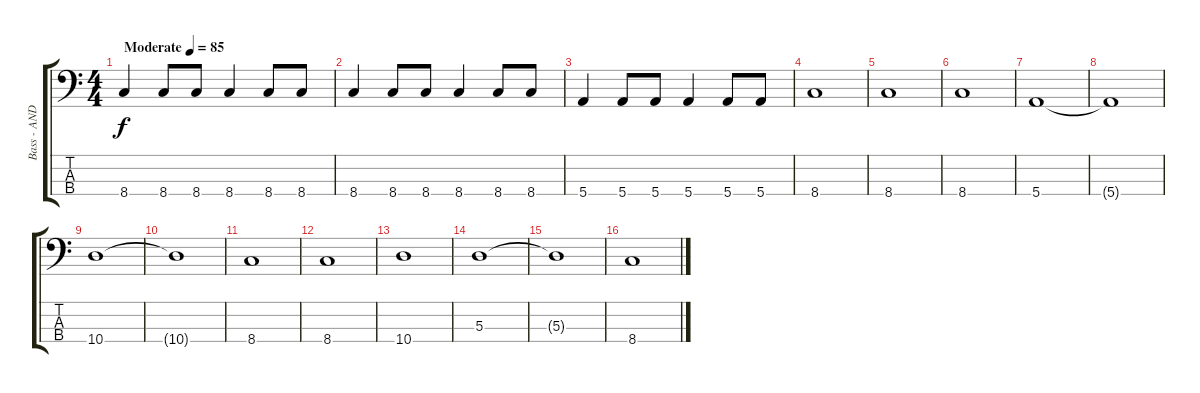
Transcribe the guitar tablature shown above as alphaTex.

\track ("Bass - ANDRÉ CACHO" "Bass - AND") {instrument electricbassfinger}
\staff {score tabs}
\tuning (G2 D2 A1 E1) {hide}
\ts (4 4)
\tempo (85 "Moderate")
\clef f4
\ks c
8.4.4{dy f instrument electricbassfinger} 8.4.8 8.4.8 8.4.4 8.4.8 8.4.8 |
8.4.4 8.4.8 8.4.8 8.4.4 8.4.8 8.4.8 |
5.4.4 5.4.8 5.4.8 5.4.4 5.4.8 5.4.8 |
8.4.1 |
8.4.1 |
8.4.1 |
5.4.1 |
5.4{t}.1 |
10.4.1 |
10.4{t}.1 |
8.4.1 |
8.4.1 |
10.4.1 |
5.3.1 |
5.3{t}.1 |
8.4.1
